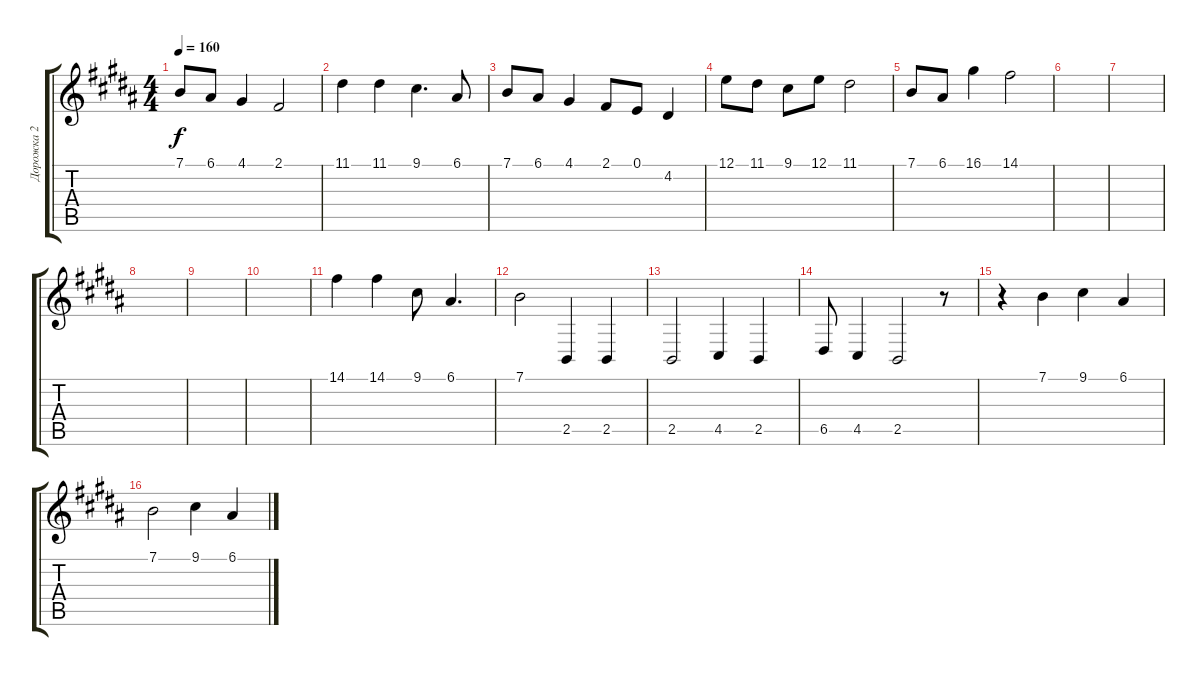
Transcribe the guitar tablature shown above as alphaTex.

\track ("Дорожка 2" "Дорожка 2") {instrument flute}
\staff {score tabs}
\tuning (E4 B3 G3 D3 A2 E2) {hide}
\ts (4 4)
\tempo 160
\clef g2
\ks b
7.1.8{dy f} 6.1.8 4.1.4 2.1.2 |
11.1.4 11.1.4 9.1.4{d} 6.1.8 |
7.1.8 6.1.8 4.1.4 2.1.8 0.1.8 4.2.4 |
12.1.8 11.1.8 9.1.8 12.1.8 11.1.2 |
7.1.8 6.1.8 16.1.4 14.1.2 |
|
|
|
|
|
14.1.4 14.1.4 9.1.8 6.1.4{d} |
7.1.2 2.5.4 2.5.4 |
2.5.2 4.5.4 2.5.4 |
6.5.8 4.5.4 2.5.2 r.8 |
r.4 7.1.4 9.1.4 6.1.4 |
7.1.2 9.1.4 6.1.4
